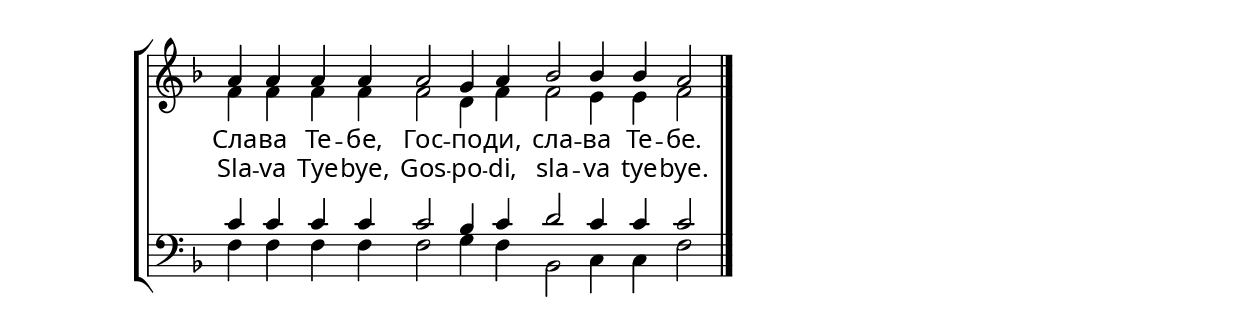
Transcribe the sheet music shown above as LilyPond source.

\version "2.24.4"


\paper {
    #(define fonts
        (set-global-fonts
            #:roman "EB Garamond SemiBold"
    ))
}

keyTime = { \key f \major}
cadenzaMeasure = {
  \cadenzaOff
  \partial 1024 s1024
  \cadenzaOn

}

SopMusic    = \relative { 
    \override Score.BarNumber.break-visibility = #all-visible
    \cadenzaOn
    a'4 a a a a2 g4 a bes2 bes4 bes a2 \cadenzaMeasure \fine
}

AltoMusic   = \relative {
    \override Score.BarNumber.break-visibility = #all-visible
    \cadenzaOn

    f'4 f f f f2 d4 f f2 e4 e f2 \cadenzaMeasure \fine

}

TenorMusic  = \relative {
    \override Score.BarNumber.break-visibility = #all-visible
    \cadenzaOn

    c'4 c c c c2 bes4 c d2 c4 c c2 \cadenzaMeasure \fine
}

BassMusic   = \relative {
    \override Score.BarNumber.break-visibility = #all-visible
    \cadenzaOn

    f4 f f f f2 g4 f bes,2 c4 c f2 \cadenzaMeasure \fine
}

VerseOne = \lyricmode {
    Сла -- ва Те -- бе, Гос -- по -- ди, сла -- ва Те -- бе.

}

VerseTwo = \lyricmode {
    Sla -- va Tye -- bye, Gos -- po -- di, sla -- va tye -- bye.

}


\score {
    \new StaffGroup <<
        \new Staff <<
            \clef "treble"
            \new Voice = "Sop"  { \voiceOne \keyTime \SopMusic}
            \new Voice = "Alto" { \voiceTwo \AltoMusic }
            \new Lyrics \lyricsto "Sop" { \VerseOne }
            \new Lyrics \lyricsto "Sop" { \VerseTwo }

        >>
        \new Staff <<
            \clef "bass"
            \new Voice = "Tenor" { \voiceOne \keyTime \TenorMusic}
            \new Voice = "Bass" { \voiceTwo \BassMusic} 
        >>
    >>
      \layout {
        \context {
            \Score
                \omit BarNumber
        }
        \context {
            \Staff
                \remove Time_signature_engraver
        }
        \context {
            \Lyrics
                \override LyricSpace.minimum-distance = #1.0
        }
    }
    \midi {
        \tempo 4 = 120
    }
}





